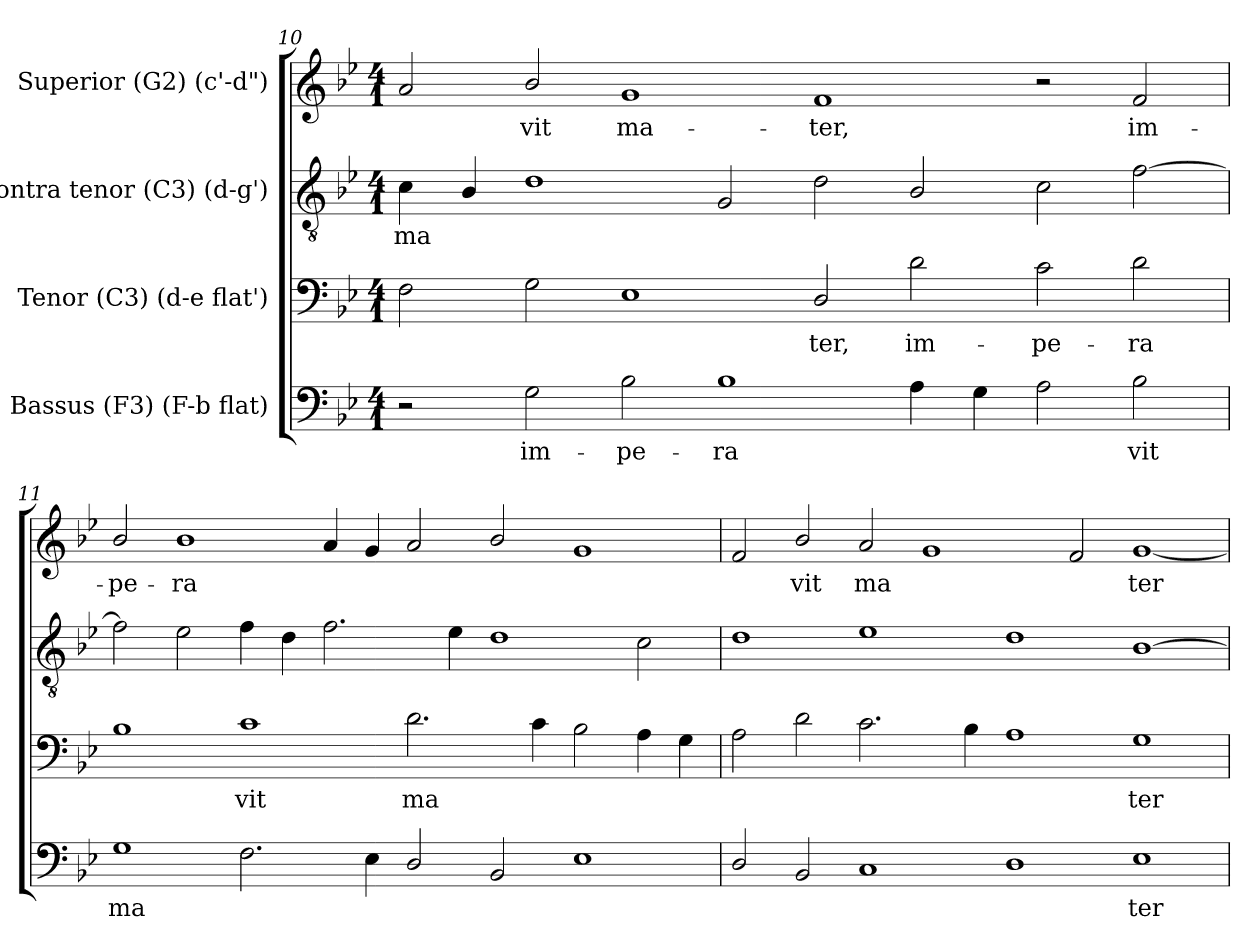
**kern	**text	**kern	**text	**kern	**text	**kern	**text
*part4	*part4	*part3	*part3	*part2	*part2	*part1	*part1
*staff4	*staff4	*staff3	*staff3	*staff2	*staff2	*staff1	*staff1
*I"Bassus (F3)  (F-b flat)	*	*I"Tenor (C3)  (d-e flat')	*	*I"Contra tenor (C3)  (d-g')	*	*I"Superior (G2)  (c'-d")	*
*clefF4	*	*clefF4	*	*clefGv2	*	*clefG2	*
*k[b-e-]	*	*k[b-e-]	*	*k[b-e-]	*	*k[b-e-]	*
*B-:	*	*B-:	*	*B-:	*	*B-:	*
*M4/1	*	*M4/1	*	*M4/1	*	*M4/1	*
=10	=10	=10	=10	=10	=10	=10	=10
!	!	!	!LO:LY:b:cj	!	!LO:LY:b:cj	!	!LO:LY:b:cj
2r	.	2F\	--	4c\	ma-	2a/	--
!	!	!	!	!	!LO:LY:b:cj	!	!
.	.	.	.	4B-/	--	.	.
!	!LO:LY:b:cj	!	!LO:LY:b:cj	!	!LO:LY:b:cj	!	!LO:LY:b:cj
2G\	im-	2G\	--	1d	--	2b-/	-vit
!	!LO:LY:b:cj	!	!LO:LY:b:cj	!	!	!	!LO:LY:b:cj
2B-\	-pe-	1E-	--	.	.	1g	ma-
!	!LO:LY:b:cj	!	!	!	!LO:LY:b:cj	!	!
1B-	-ra-	.	.	2G/	--	.	.
!	!	!	!LO:LY:b:cj	!	!LO:LY:b:cj	!	!LO:LY:b:cj
.	.	2D/	-ter,	2d\	--	1f	-ter,
!	!LO:LY:b:cj	!	!LO:LY:b:cj	!	!LO:LY:b:cj	!	!
4A\	--	2d\	im-	2B-/	--	.	.
!	!LO:LY:b:cj	!	!	!	!	!	!
4G\	--	.	.	.	.	.	.
!	!LO:LY:b:cj	!	!LO:LY:b:cj	!	!LO:LY:b:cj	!	!
2A\	--	2c\	-pe-	2c\	--	2r	.
!	!LO:LY:b:cj	!	!LO:LY:b:cj	!	!LO:LY:b:cj	!	!LO:LY:b:cj
2B-\	-vit	2d\	-ra-	[<2f\	--	2f/	im-
!!LO:LB:g=z
=11	=11	=11	=11	=11	=11	=11	=11
!	!LO:LY:b:cj	!	!LO:LY:b:cj	!	!LO:LY:b:cj	!	!LO:LY:b:cj
1G	ma-	1B-	--	2f\]	--	2b-/	-pe-
!	!	!	!	!	!LO:LY:b:cj	!	!LO:LY:b:cj
.	.	.	.	2e-\	--	1b-	-ra-
!	!LO:LY:b:cj	!	!LO:LY:b:cj	!	!LO:LY:b:cj	!	!
2.F\	--	1c	-vit	4f\	--	.	.
!	!	!	!	!	!LO:LY:b:cj	!	!
.	.	.	.	4d\	--	.	.
!	!	!	!	!	!LO:LY:b:cj	!	!LO:LY:b:cj
.	.	.	.	2.f\	--	4a/	--
!	!LO:LY:b:cj	!	!	!	!	!	!LO:LY:b:cj
4E-\	--	.	.	.	.	4g/	--
!	!LO:LY:b:cj	!	!LO:LY:b:cj	!	!	!	!LO:LY:b:cj
2D/	--	2.d\	ma-	.	.	2a/	--
!	!	!	!	!	!LO:LY:b:cj	!	!
.	.	.	.	4e-\	--	.	.
!	!LO:LY:b:cj	!	!	!	!LO:LY:b:cj	!	!LO:LY:b:cj
2BB-/	--	.	.	1d	--	2b-/	--
!	!	!	!LO:LY:b:cj	!	!	!	!
.	.	4c\	--	.	.	.	.
!	!LO:LY:b:cj	!	!LO:LY:b:cj	!	!	!	!LO:LY:b:cj
1E-	--	2B-\	--	.	.	1g	--
!	!	!	!LO:LY:b:cj	!	!LO:LY:b:cj	!	!
.	.	4A\	--	2c\	--	.	.
!	!	!	!LO:LY:b:cj	!	!	!	!
.	.	4G\	--	.	.	.	.
=12	=12	=12	=12	=12	=12	=12	=12
!	!LO:LY:b:cj	!	!LO:LY:b:cj	!	!LO:LY:b:cj	!	!LO:LY:b:cj
2D/	--	2A\	--	1d	--	2f/	--
!	!LO:LY:b:cj	!	!LO:LY:b:cj	!	!	!	!LO:LY:b:cj
2BB-/	--	2d\	--	.	.	2b-/	-vit
!	!LO:LY:b:cj	!	!LO:LY:b:cj	!	!LO:LY:b:cj	!	!LO:LY:b:cj
1C	--	2.c\	--	1e-	--	2a/	ma-
!	!	!	!	!	!	!	!LO:LY:b:cj
.	.	.	.	.	.	1g	--
!	!	!	!LO:LY:b:cj	!	!	!	!
.	.	4B-\	--	.	.	.	.
!	!LO:LY:b:cj	!	!LO:LY:b:cj	!	!LO:LY:b:cj	!	!
1D	--	1A	--	1d	--	.	.
!	!	!	!	!	!	!	!LO:LY:b:cj
.	.	.	.	.	.	2f/	--
!	!LO:LY:b:cj	!	!LO:LY:b:cj	!	!LO:LY:b:cj	!	!LO:LY:b:cj
1E-	-ter	1G	-ter	[>1B-	--	[>1g	-ter
=	=	=	=	=	=	=	=
*-	*-	*-	*-	*-	*-	*-	*-
